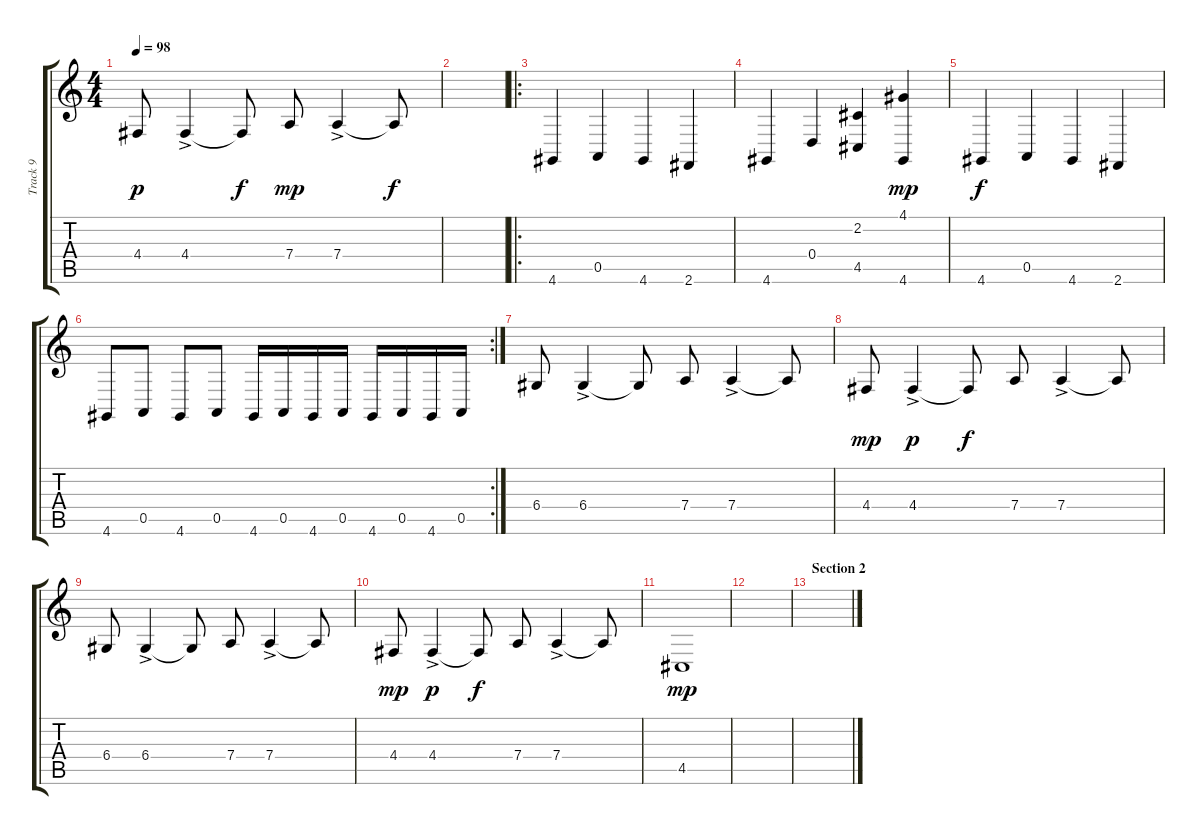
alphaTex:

\track ("Track 9" "Track 9") {instrument stringensemble1}
\staff {score tabs}
\tuning (E4 B3 G3 D3 A2 E2) {hide}
\ts (4 4)
\tempo 98
\clef g2
\ks c
4.4.8{dy p} 4.4{ac}.4 4.4{t}.8{dy f} 7.4.8{dy mp} 7.4{ac}.4 7.4{t}.8{dy f} |
|
\ro
4.6.4{volume 12 instrument stringensemble1} 0.5.4 4.6.4 2.6.4 |
4.6.4 0.4.4 (2.2 4.5).4 (4.1 4.6).4{dy mp} |
4.6.4{dy f} 0.5.4 4.6.4 2.6.4 |
\rc 2
4.6.8 0.5.8 4.6.8 0.5.8 4.6.16 0.5.16 4.6.16 0.5.16 4.6.16 0.5.16 4.6.16 0.5.16 |
6.4.8{volume 9 instrument stringensemble1} 6.4{ac}.4 6.4{t}.8 7.4.8 7.4{ac}.4 7.4{t}.8 |
4.4.8{dy mp} 4.4{ac}.4{dy p} 4.4{t}.8{dy f} 7.4.8 7.4{ac}.4 7.4{t}.8 |
6.4.8 6.4{ac}.4 6.4{t}.8 7.4.8 7.4{ac}.4 7.4{t}.8 |
4.4.8{dy mp} 4.4{ac}.4{dy p} 4.4{t}.8{dy f} 7.4.8 7.4{ac}.4 7.4{t}.8 |
4.5.1{dy mp volume 3 instrument stringensemble1} |
|
\section ("" "Section 2")
